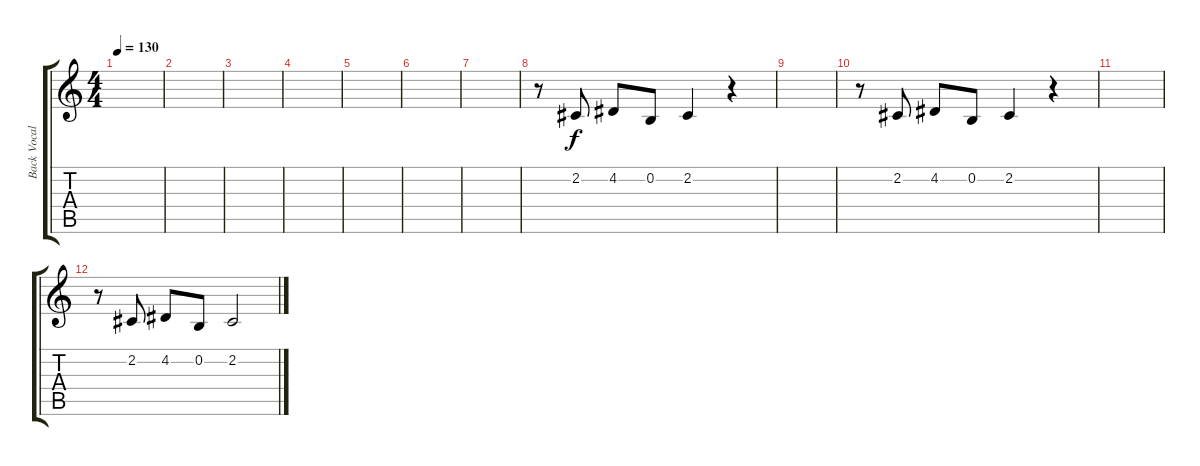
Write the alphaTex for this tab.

\track ("Back Vocal" "Back Vocal") {instrument bassoon}
\staff {score tabs}
\tuning (E4 B3 G3 D3 A2 E2) {hide}
\ts (4 4)
\tempo 130
\clef g2
\ks c
|
|
|
|
|
|
|
r.8 2.2.8 4.2.8 0.2.8 2.2.4 r.4 |
|
r.8 2.2.8 4.2.8 0.2.8 2.2.4 r.4 |
|
r.8 2.2.8 4.2.8 0.2.8 2.2.2
